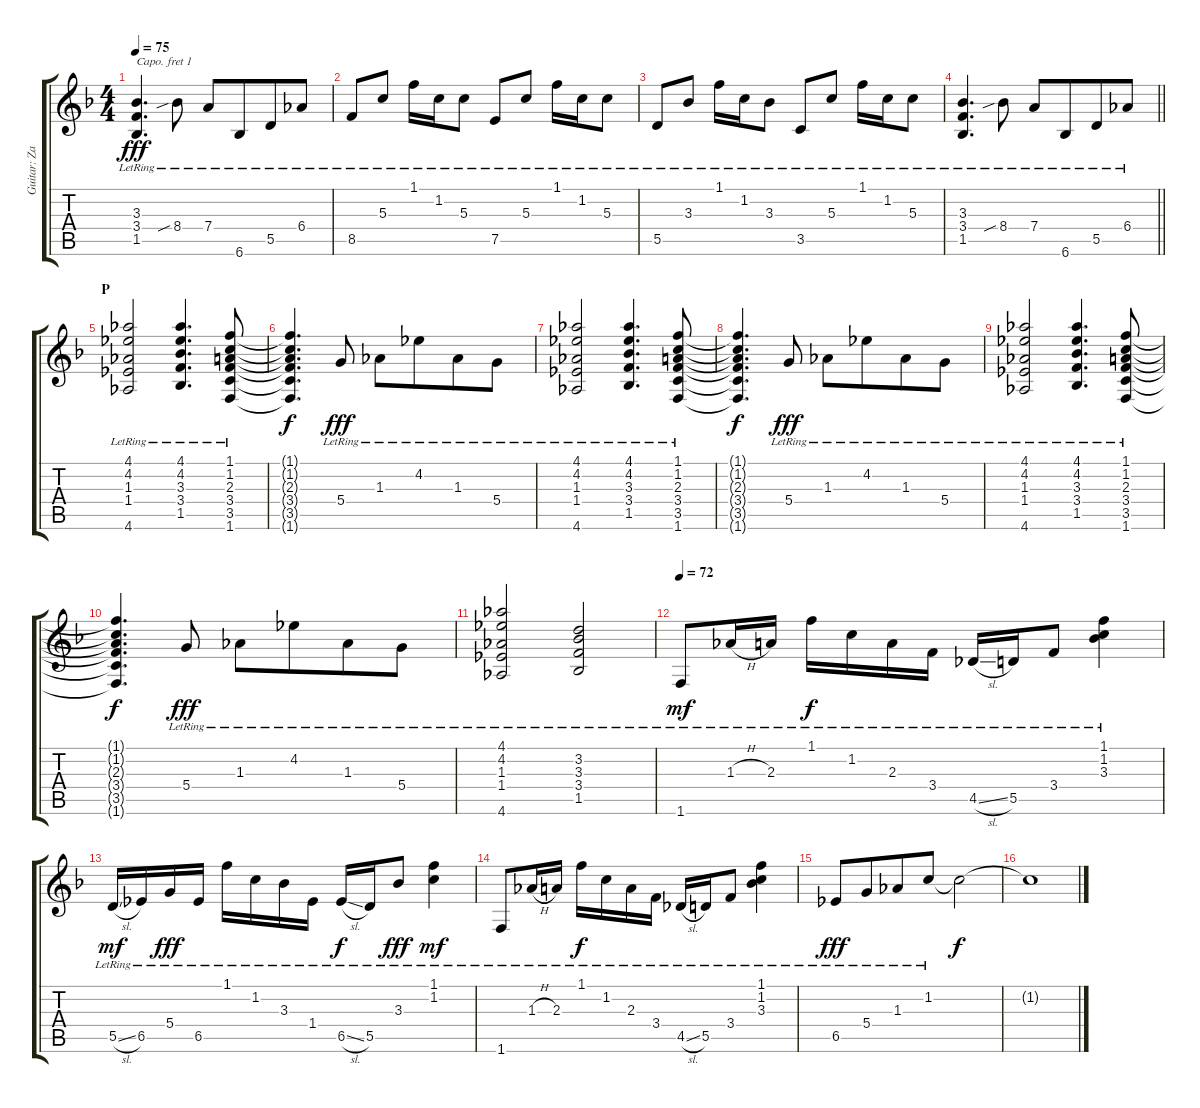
\track ("Guitar: Zakk" "Guitar: Za") {instrument electricguitarclean}
\staff {score tabs}
\capo 1
\tuning (Eb4 Bb3 Gb3 Db3 Ab2 Eb2) {hide}
\ts (4 4)
\tempo 75
\clef g2
\ks f
(3.3{lr} 3.4{lr} 1.5{lr}).4{d dy fff} 8.4{sib lr}.8 7.4{lr}.8 6.6{lr}.8{beam merge} 5.5{lr}.8 6.4{lr}.8 |
8.5{lr}.8 5.3{lr}.8 1.1{lr}.16 1.2{lr}.16 5.3{lr}.8 7.5{lr}.8 5.3{lr}.8 1.1{lr}.16 1.2{lr}.16 5.3{lr}.8 |
5.5{lr}.8 3.3{lr}.8 1.1{lr}.16 1.2{lr}.16 3.3{lr}.8 3.5{lr}.8 5.3{lr}.8 1.1{lr}.16 1.2{lr}.16 5.3{lr}.8 |
\barLineRight lightlight
(3.3{lr} 3.4{lr} 1.5{lr}).4{d} 8.4{sib lr}.8 7.4{lr}.8 6.6{lr}.8{beam merge} 5.5{lr}.8 6.4{lr}.8 |
\section ("" "P")
(4.1{lr} 4.2{lr} 1.3{lr} 1.4{lr} 4.6{lr}).2 (4.1{lr} 4.2{lr} 3.3{lr} 3.4{lr} 1.5{lr}).4{d} (1.1{lr} 1.2{lr} 2.3{lr} 3.4{lr} 3.5{lr} 1.6{lr}).8 |
(1.1{t} 1.2{t} 2.3{t} 3.4{t} 3.5{t} 1.6{t}).4{d dy f} 5.4{lr}.8{dy fff} 1.3{lr}.8 4.2{lr}.8{beam merge} 1.3{lr}.8 5.4{lr}.8 |
(4.1{lr} 4.2{lr} 1.3{lr} 1.4{lr} 4.6{lr}).2 (4.1{lr} 4.2{lr} 3.3{lr} 3.4{lr} 1.5{lr}).4{d} (1.1{lr} 1.2{lr} 2.3{lr} 3.4{lr} 3.5{lr} 1.6{lr}).8 |
(1.1{t} 1.2{t} 2.3{t} 3.4{t} 3.5{t} 1.6{t}).4{d dy f} 5.4{lr}.8{dy fff} 1.3{lr}.8 4.2{lr}.8{beam merge} 1.3{lr}.8 5.4{lr}.8 |
(4.1{lr} 4.2{lr} 1.3{lr} 1.4{lr} 4.6{lr}).2 (4.1{lr} 4.2{lr} 3.3{lr} 3.4{lr} 1.5{lr}).4{d} (1.1{lr} 1.2{lr} 2.3{lr} 3.4{lr} 3.5{lr} 1.6{lr}).8 |
(1.1{t} 1.2{t} 2.3{t} 3.4{t} 3.5{t} 1.6{t}).4{d dy f} 5.4{lr}.8{dy fff} 1.3{lr}.8 4.2{lr}.8{beam merge} 1.3{lr}.8 5.4{lr}.8 |
(4.1{lr} 4.2{lr} 1.3{lr} 1.4{lr} 4.6{lr}).2 (3.2{lr} 3.3{lr} 3.4{lr} 1.5{lr}).2 |
\tempo 72
1.6{lr}.8{dy mf} 1.3{h lr}.16 2.3{lr}.16 1.1{lr}.16{dy f} 1.2{lr}.16 2.3{lr}.16 3.4{lr}.16 4.5{sl lr}.16 5.5{lr}.16 3.4{lr}.8 (1.1{lr} 1.2{lr} 3.3{lr}).4 |
5.5{sl lr}.16{dy mf} 6.5{lr}.16 5.4{lr}.16{dy fff} 6.5{lr}.16 1.1{lr}.16 1.2{lr}.16 3.3{lr}.16 1.4{lr}.16 6.5{sl lr}.16{dy f} 5.5{lr}.16 3.3{lr}.8{dy fff} (1.1{lr} 1.2{lr}).4{dy mf} |
1.6{lr}.8 1.3{h lr}.16 2.3{lr}.16 1.1{lr}.16{dy f} 1.2{lr}.16 2.3{lr}.16 3.4{lr}.16 4.5{sl lr}.16 5.5{lr}.16 3.4{lr}.8 (1.1{lr} 1.2{lr} 3.3{lr}).4 |
6.5{lr}.8{dy fff} 5.4{lr}.8{beam merge} 1.3{lr}.8 1.2{lr}.8 1.2{t}.2{dy f} |
1.2{t}.1
